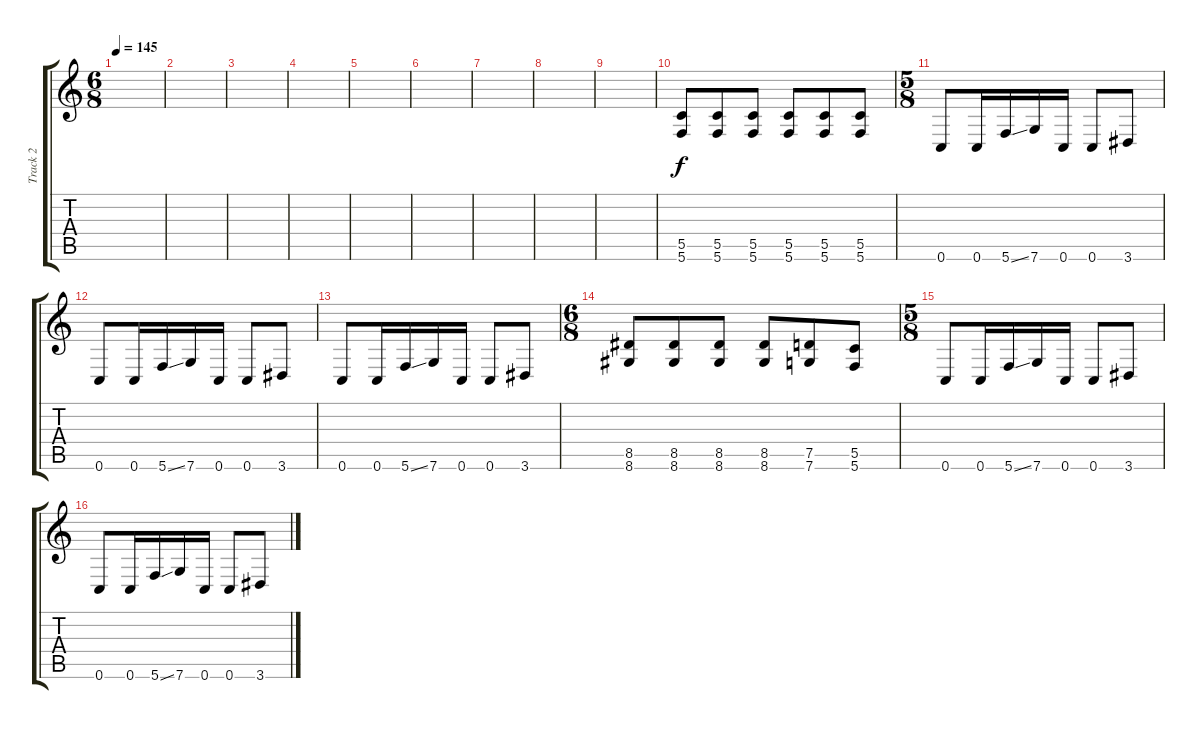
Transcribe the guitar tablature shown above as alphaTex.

\track ("Track 2" "Track 2") {instrument distortionguitar}
\staff {score tabs}
\tuning (D4 A3 F3 C3 G2 C2) {hide}
\ts (6 8)
\tempo 145
\clef g2
\ks c
|
|
|
|
|
|
|
|
|
(5.5 5.6).8{volume 13} (5.5 5.6).8 (5.5 5.6).8 (5.5 5.6).8 (5.5 5.6).8 (5.5 5.6).8 |
\ts (5 8)
0.6.8 0.6.16 5.6{ss}.16 7.6.16 0.6.16 0.6.8 3.6.8 |
0.6.8 0.6.16 5.6{ss}.16 7.6.16 0.6.16 0.6.8 3.6.8 |
0.6.8 0.6.16 5.6{ss}.16 7.6.16 0.6.16 0.6.8 3.6.8 |
\ts (6 8)
(8.5 8.6).8 (8.5 8.6).8 (8.5 8.6).8 (8.5 8.6).8 (7.5 7.6).8 (5.5 5.6).8 |
\ts (5 8)
0.6.8 0.6.16 5.6{ss}.16 7.6.16 0.6.16 0.6.8 3.6.8 |
0.6.8 0.6.16 5.6{ss}.16 7.6.16 0.6.16 0.6.8 3.6.8
